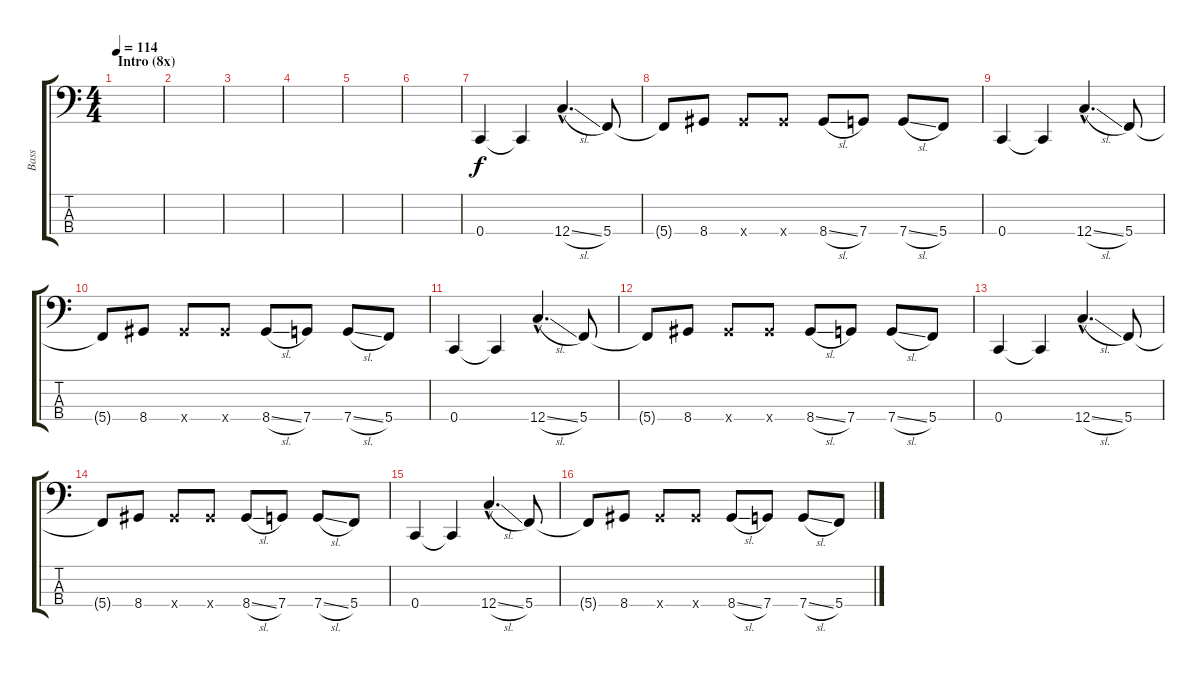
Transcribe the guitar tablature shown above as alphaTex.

\track ("Bass" "Bass") {instrument slapbass2}
\staff {score tabs}
\tuning (Eb2 Bb1 F1 C1) {hide}
\ts (4 4)
\section ("" "Intro (8x)")
\tempo 114
\clef f4
\ks c
|
|
|
|
|
|
0.4.4 0.4{t}.4 12.4{sl hac}.4{d} 5.4.8 |
5.4{t}.8 8.4.8 8.4{x}.8 8.4{x}.8 8.4{sl}.8 7.4.8 7.4{sl}.8 5.4.8 |
0.4.4 0.4{t}.4 12.4{sl hac}.4{d} 5.4.8 |
5.4{t}.8 8.4.8 8.4{x}.8 8.4{x}.8 8.4{sl}.8 7.4.8 7.4{sl}.8 5.4.8 |
0.4.4 0.4{t}.4 12.4{sl hac}.4{d} 5.4.8 |
5.4{t}.8 8.4.8 8.4{x}.8 8.4{x}.8 8.4{sl}.8 7.4.8 7.4{sl}.8 5.4.8 |
0.4.4 0.4{t}.4 12.4{sl hac}.4{d} 5.4.8 |
5.4{t}.8 8.4.8 8.4{x}.8 8.4{x}.8 8.4{sl}.8 7.4.8 7.4{sl}.8 5.4.8 |
0.4.4 0.4{t}.4 12.4{sl hac}.4{d} 5.4.8 |
5.4{t}.8 8.4.8 8.4{x}.8 8.4{x}.8 8.4{sl}.8 7.4.8 7.4{sl}.8 5.4.8
